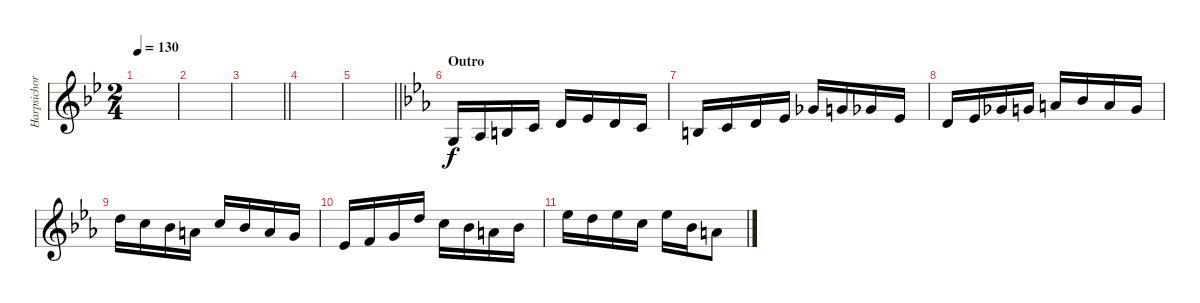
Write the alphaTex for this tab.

\track ("Harpsichord (Tuomas)" "Harpsichor") {instrument harpsichord}
\staff {score}
\tuning (G4 E4 C4 G3 E3 C3 G2) {hide}
\ts (2 4)
\tempo 130
\clef g2
\ks gminor
|
|
\barLineRight lightlight
|
|
\barLineRight lightlight
|
\section ("" "Outro")
\ks cminor
0.4.16 1.4.16 4.4.16 0.3.16 2.3.16 3.3.16 2.3.16 0.3.16 |
4.4.16 0.3.16 2.3.16 3.3.16 2.2.16 0.1.16 2.2.16 3.3.16 |
2.3.16 3.3.16 2.2.16 0.1.16 2.1.16 3.1.16 2.1.16 0.1.16 |
7.1.16 5.1.16 6.2.16 5.2.16 5.1.16 6.2.16 5.2.16 0.1.16 |
3.3.16 1.2.16 0.1.16 7.1.16 5.1.16 6.2.16 5.2.16 6.2.16 |
8.1.16 7.1.16 8.1.16 8.2.16 8.1.16 6.2.16 5.2.8
